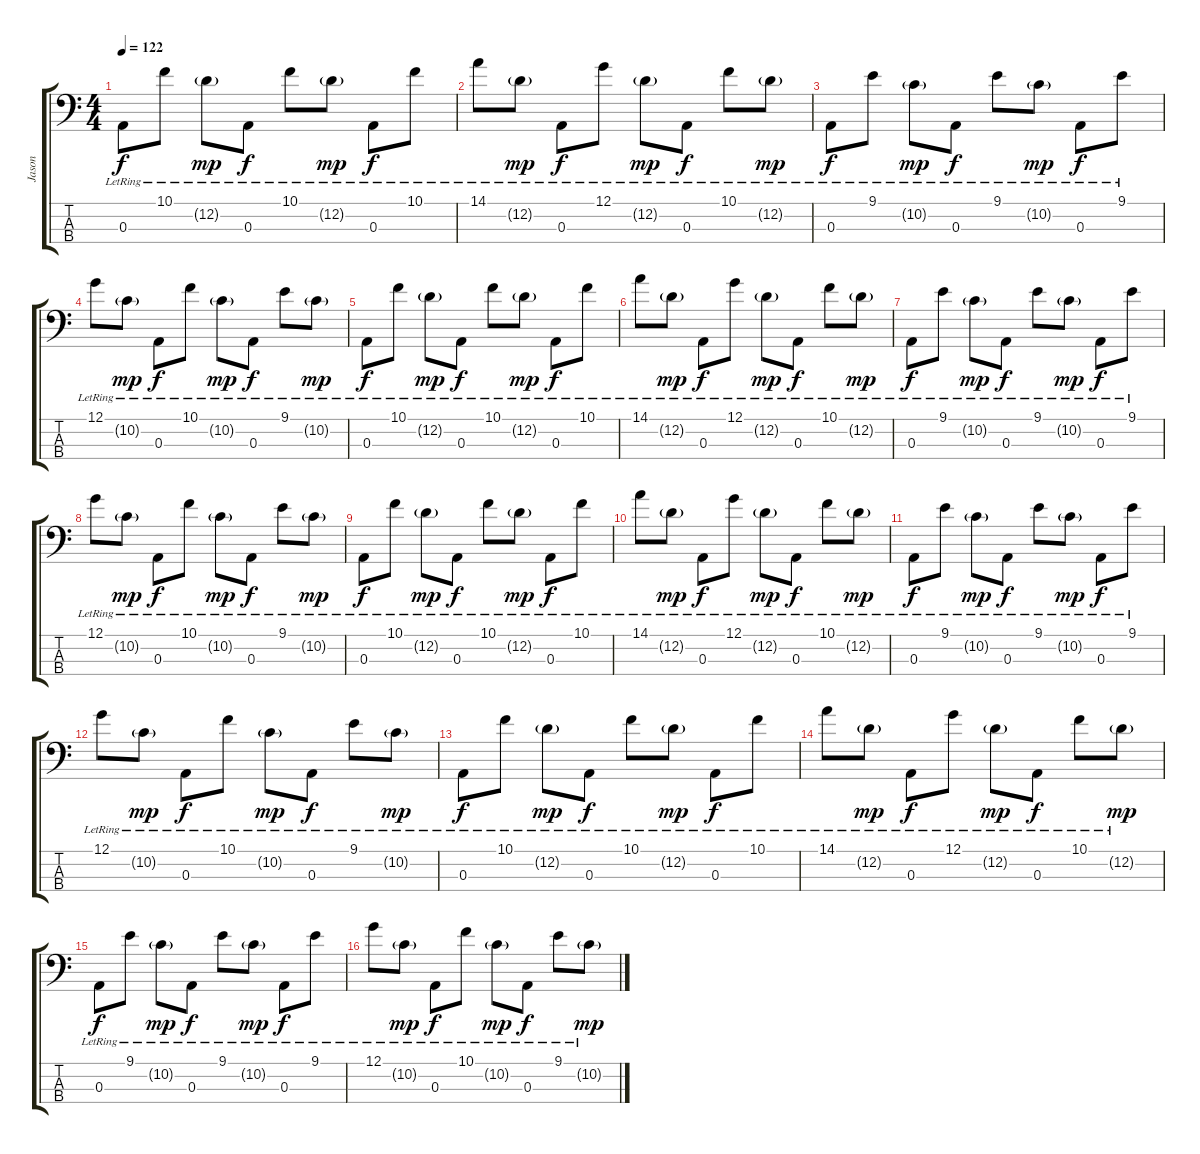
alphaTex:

\track ("Jason" "Jason") {instrument electricbassfinger}
\staff {score tabs}
\tuning (G2 D2 A1 E1) {hide}
\ts (4 4)
\tempo 122
\clef f4
\ks c
0.3{lr}.8{dy f instrument electricbassfinger} 10.1{lr}.8 12.2{g lr}.8{dy mp} 0.3{lr}.8{dy f} 10.1{lr}.8 12.2{g lr}.8{dy mp} 0.3{lr}.8{dy f} 10.1{lr}.8 |
14.1{lr}.8 12.2{g lr}.8{dy mp} 0.3{lr}.8{dy f} 12.1{lr}.8 12.2{g lr}.8{dy mp} 0.3{lr}.8{dy f} 10.1{lr}.8 12.2{g lr}.8{dy mp} |
0.3{lr}.8{dy f} 9.1{lr}.8 10.2{g lr}.8{dy mp} 0.3{lr}.8{dy f} 9.1{lr}.8 10.2{g lr}.8{dy mp} 0.3{lr}.8{dy f} 9.1{lr}.8 |
12.1{lr}.8 10.2{g lr}.8{dy mp} 0.3{lr}.8{dy f} 10.1{lr}.8 10.2{g lr}.8{dy mp} 0.3{lr}.8{dy f} 9.1{lr}.8 10.2{g lr}.8{dy mp} |
0.3{lr}.8{dy f} 10.1{lr}.8 12.2{g lr}.8{dy mp} 0.3{lr}.8{dy f} 10.1{lr}.8 12.2{g lr}.8{dy mp} 0.3{lr}.8{dy f} 10.1{lr}.8 |
14.1{lr}.8 12.2{g lr}.8{dy mp} 0.3{lr}.8{dy f} 12.1{lr}.8 12.2{g lr}.8{dy mp} 0.3{lr}.8{dy f} 10.1{lr}.8 12.2{g lr}.8{dy mp} |
0.3{lr}.8{dy f} 9.1{lr}.8 10.2{g lr}.8{dy mp} 0.3{lr}.8{dy f} 9.1{lr}.8 10.2{g lr}.8{dy mp} 0.3{lr}.8{dy f} 9.1{lr}.8 |
12.1{lr}.8 10.2{g lr}.8{dy mp} 0.3{lr}.8{dy f} 10.1{lr}.8 10.2{g lr}.8{dy mp} 0.3{lr}.8{dy f} 9.1{lr}.8 10.2{g lr}.8{dy mp} |
0.3{lr}.8{dy f} 10.1{lr}.8 12.2{g lr}.8{dy mp} 0.3{lr}.8{dy f} 10.1{lr}.8 12.2{g lr}.8{dy mp} 0.3{lr}.8{dy f} 10.1{lr}.8 |
14.1{lr}.8 12.2{g lr}.8{dy mp} 0.3{lr}.8{dy f} 12.1{lr}.8 12.2{g lr}.8{dy mp} 0.3{lr}.8{dy f} 10.1{lr}.8 12.2{g lr}.8{dy mp} |
0.3{lr}.8{dy f} 9.1{lr}.8 10.2{g lr}.8{dy mp} 0.3{lr}.8{dy f} 9.1{lr}.8 10.2{g lr}.8{dy mp} 0.3{lr}.8{dy f} 9.1{lr}.8 |
12.1{lr}.8 10.2{g lr}.8{dy mp} 0.3{lr}.8{dy f} 10.1{lr}.8 10.2{g lr}.8{dy mp} 0.3{lr}.8{dy f} 9.1{lr}.8 10.2{g lr}.8{dy mp} |
0.3{lr}.8{dy f} 10.1{lr}.8 12.2{g lr}.8{dy mp} 0.3{lr}.8{dy f} 10.1{lr}.8 12.2{g lr}.8{dy mp} 0.3{lr}.8{dy f} 10.1{lr}.8 |
14.1{lr}.8 12.2{g lr}.8{dy mp} 0.3{lr}.8{dy f} 12.1{lr}.8 12.2{g lr}.8{dy mp} 0.3{lr}.8{dy f} 10.1{lr}.8 12.2{g lr}.8{dy mp} |
0.3{lr}.8{dy f} 9.1{lr}.8 10.2{g lr}.8{dy mp} 0.3{lr}.8{dy f} 9.1{lr}.8 10.2{g lr}.8{dy mp} 0.3{lr}.8{dy f} 9.1{lr}.8 |
12.1{lr}.8 10.2{g lr}.8{dy mp} 0.3{lr}.8{dy f} 10.1{lr}.8 10.2{g lr}.8{dy mp} 0.3{lr}.8{dy f} 9.1{lr}.8 10.2{g lr}.8{dy mp}
